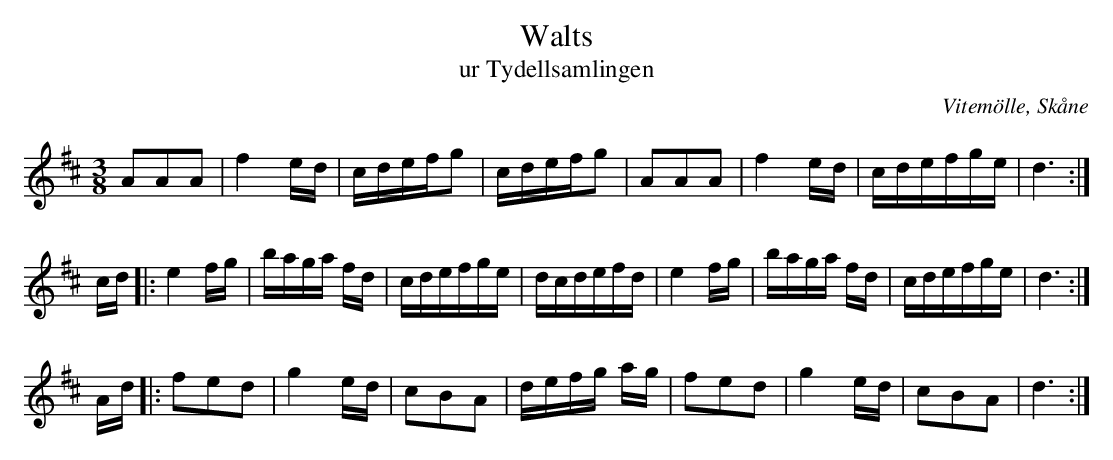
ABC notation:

X:1
T:Walts
T:ur Tydellsamlingen
O:Vitemölle, Skåne
M:3/8
L:1/8
K:D
AAA | f2 e/d/ | c/d/e/f/g | c/d/e/f/g | AAA | f2 e/d/ | c/d/e/f/g/e/ | d3 :|
c/d/ |: e2 f/g/ | b/a/g/a/ f/d/ | c/d/e/f/g/e/ | d/c/d/e/f/d/ | e2 f/g/ |  b/a/g/a/ f/d/ | c/d/e/f/g/e/ | d3 :|
A/d/ |: fed | g2 e/d/ | cBA | d/e/f/g/ a/g/ | fed | g2 e/d/ | cBA |d3 :|
